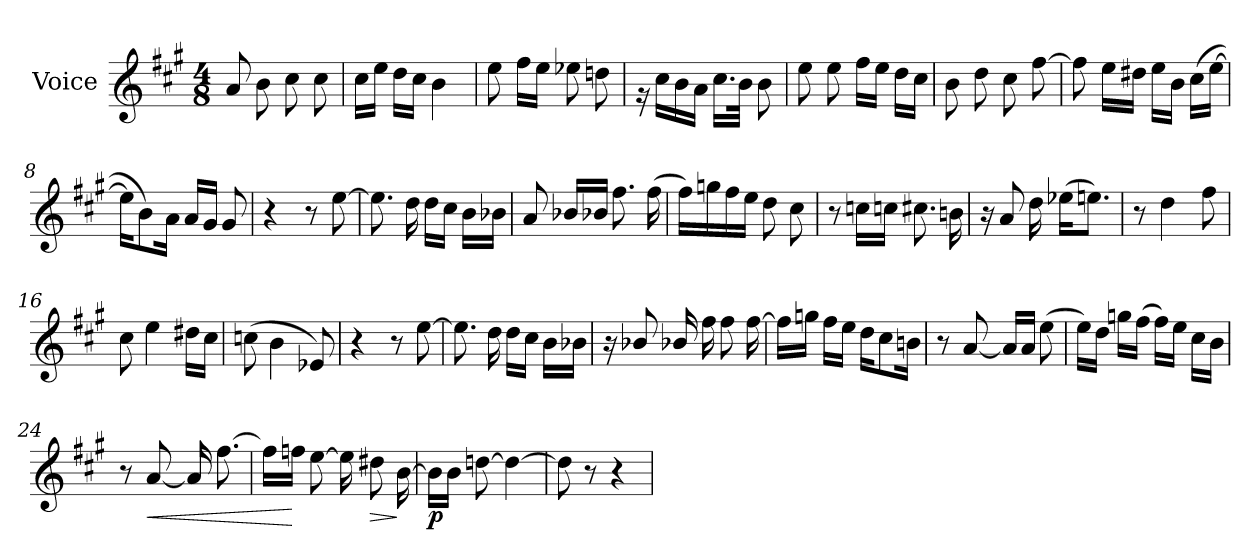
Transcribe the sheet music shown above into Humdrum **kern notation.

**kern	**dynam
*part1	*part1
*staff1	*staff1
*I"Voice	*
*I'V	*
*clefG2	*
*k[f#c#g#]	*
*M4/8	*
=1	=1
8a/	.
8b\	.
8cc#\	.
8cc#\	.
=2	=2
16cc#\LL	.
16ee\JJ	.
16dd\LL	.
16cc#\JJ	.
4b\	.
=3	=3
8ee\	.
16ff#\LL	.
16ee\JJ	.
8ee-Xi\	.
8ddn\	.
=4	=4
16rg	.
16cc#\LL	.
16b\	.
16a\JJ	.
16.cc#\LL	.
32b\JJk	.
8b\	.
=5	=5
8ee\	.
8ee\	.
16ff#\LL	.
16ee\JJ	.
16dd\LL	.
16cc#\JJ	.
!!LO:LB:g=z
=6	=6
8b\	.
8dd\	.
8cc#\	.
[8ff#\	.
=7	=7
8ff#\]	.
16ee\LL	.
16dd#X\JJ	.
16ee\LL	.
16b\JJ	.
(>16cc#\LL	.
[16ee\JJ	.
=8	=8
16ee\KL]	.
8b\)	.
16a\Jk	.
16a/LL	.
16g#/JJ	.
8g#/	.
=9	=9
4r	.
8r	.
[8ee\	.
=10	=10
8.ee\]	.
16dd\	.
16dd\LL	.
16cc#\JJ	.
16b\LL	.
16b-X\JJ	.
=11	=11
8a/	.
16b-Xi/LL	.
16b-Xi/JJ	.
8.ff#\	.
(>16ff#\	.
!!LO:LB:g=z
=12	=12
16ff#\LL)	.
16ggn\	.
16ff#\	.
16ee\JJ	.
8dd\	.
8cc#\	.
=13	=13
8r	.
16ccni\LL	.
16ccni\JJ	.
8.cc#\	.
16bn\	.
=14	=14
16r	.
8a/	.
16dd\	.
(>16ee-Xi\KL	.
8.ee\J)	.
=15	=15
8r	.
4dd\	.
8ff#\	.
=16	=16
8cc#\	.
4ee\	.
16dd#Xj\LL	.
16cc#\JJ	.
=17	=17
(>8ccn\	.
4b\	.
8e-Xi/)	.
!!LO:LB:g=z
=18	=18
4r	.
8r	.
[8ee\	.
=19	=19
8.ee\]	.
16dd\	.
16dd\LL	.
16cc#\JJ	.
16b\LL	.
16b-X\JJ	.
=20	=20
16r	.
8b-Xi/	.
16b-Xi/	.
16ff#\	.
8ff#\	.
[16ff#\	.
=21	=21
16ff#\LL]	.
16ggn\JJ	.
16ff#\LL	.
16ee\JJ	.
16dd\KL	.
8cc#\	.
16bn\Jk	.
=22	=22
8r	.
[8a/	.
16a/LL]	.
16a/JJ	.
(>8ee\	.
!!LO:LB:g=z
=23	=23
16ee\LL)	.
16dd\JJ	.
16ggn\LL	.
(>16ff#\JJ	.
16ff#\LL)	.
16ee\JJ	.
16cc#\LL	.
16b\JJ	.
=24	=24
8r	.
!	!LO:HP:b
[8a/	<
16a/]	.
[8.ff#\	.
=25	=25
16ff#\LL]	.
16ffn\JJ	[
[8ee\	.
16ee\]	.
!	!LO:HP:b
8dd#X\	>
[16b\	]
=26	=26
!	!LO:DY:b
16b\LL]	p
16b\JJ	.
[8ddn\	.
4dd\_	.
=27	=27
8dd\]	.
8r	.
4r	.
=	=
*-	*-
